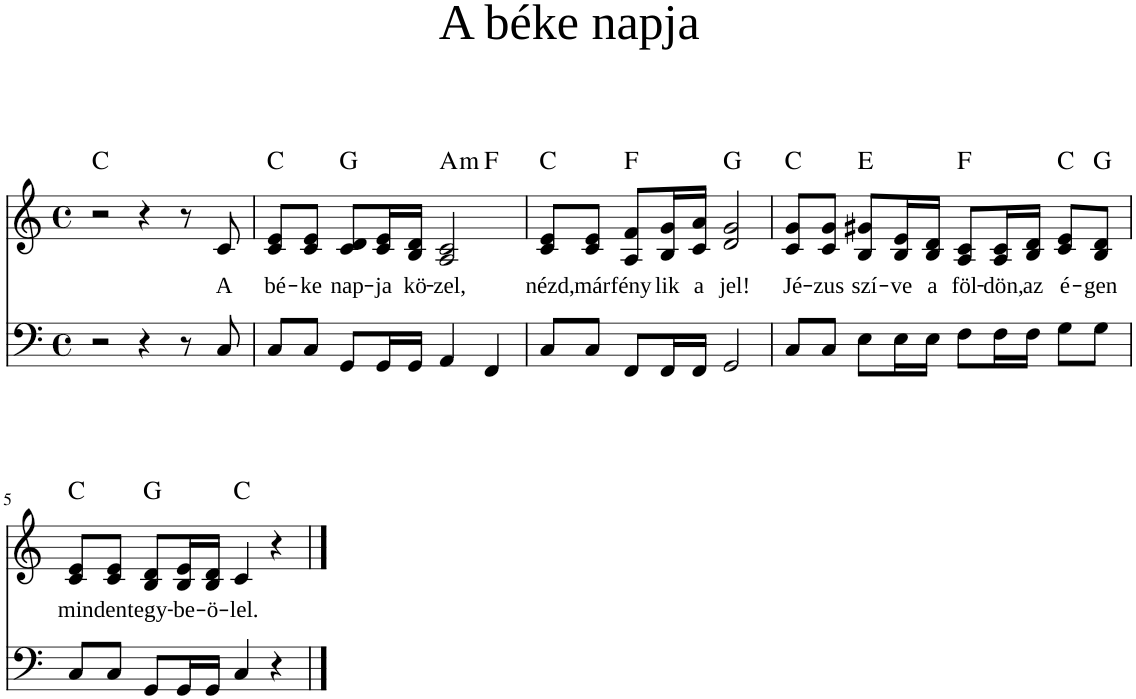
**kern	**kern	**text	**harte
*part2	*part1	*part1	*part1
*staff2	*staff1	*staff1	*
*I"Voice	*I"Piano	*	*
*	*I'Pno	*	*
*clefF4	*clefG2	*	*
*k[]	*k[]	*	*
*M4/4	*M4/4	*	*
*met(c)	*met(c)	*	*
=1	=1	=1	=1
2r	2r	.	C:maj
4r	4r	.	.
8r	8r	.	.
!	!	!LO:LY:b	!
8C/	8c/	A	.
=2	=2	=2	=2
!	!	!LO:LY:b	!
*	*^	*	*
8C/L	8c/ 8e/L	2.ryy	bé-	C:maj
!	!	!	!LO:LY:b	!
8C/J	8c/ 8e/J	.	-ke	.
!	!	!	!LO:LY:b	!
8GG/L	8c/ 8d/L	.	nap-	G:maj
!	!	!	!LO:LY:b	!
16GG/L	16c/ 16e/L	.	-ja	.
!	!	!	!LO:LY:b	!
16GG/JJ	16B/ 16d/JJ	.	kö-	.
!	!	!	!LO:LY:b	!LO:H:kt=m
4AA/	2A/ 2c/	.	-zel,	A:min
4FF/	.	4ryy	.	F:maj
=3	=3	=3	=3	=3
!	!	!	!LO:LY:b	!
*	*v	*v	*	*
8C/L	8c/ 8e/L	nézd,	C:maj
!	!	!LO:LY:b	!
8C/J	8c/ 8e/J	már	.
!	!	!LO:LY:b	!
8FF/L	8A/ 8f/L	fény-	F:maj
!	!	!LO:LY:b	!
16FF/L	16B/ 16g/L	-lik	.
!	!	!LO:LY:b	!
16FF/JJ	16c/ 16a/JJ	a	.
!	!	!LO:LY:b	!
2GG/	2d/ 2g/	jel!	G:maj
=4	=4	=4	=4
!	!	!LO:LY:b	!
8C/L	8c/ 8g/L	Jé-	C:maj
!	!	!LO:LY:b	!
8C/J	8c/ 8g/J	-zus	.
!	!	!LO:LY:b	!
8E\L	8B/ 8g#X/L	szí-	E:maj
!	!	!LO:LY:b	!
16E\L	16B/ 16e/L	-ve	.
!	!	!LO:LY:b	!
16E\JJ	16B/ 16d/JJ	a	.
!	!	!LO:LY:b	!
8F\L	8A/ 8c/L	föl-	F:maj
!	!	!LO:LY:b	!
16F\L	16A/ 16c/L	-dön,	.
!	!	!LO:LY:b	!
16F\JJ	16B/ 16d/JJ	az	.
!	!	!LO:LY:b	!
8G\L	8c/ 8e/L	é-	C:maj
!	!	!LO:LY:b	!
8G\J	8B/ 8d/J	-gen	G:maj
!!LO:LB:g=z
=5	=5	=5	=5
!	!	!LO:LY:b	!
8C/L	8c/ 8e/L	min-	C:maj
!	!	!LO:LY:b	!
8C/J	8c/ 8e/J	-dent	.
!	!	!LO:LY:b	!
8GG/L	8B/ 8d/L	egy-	G:maj
!	!	!LO:LY:b	!
16GG/L	16B/ 16e/L	-be-	.
!	!	!LO:LY:b	!
16GG/JJ	16B/ 16d/JJ	-ö-	.
!	!	!LO:LY:b	!
4C/	4c/	-lel.	C:maj
4r	4r	.	.
==	==	==	==
*-	*-	*-	*-
